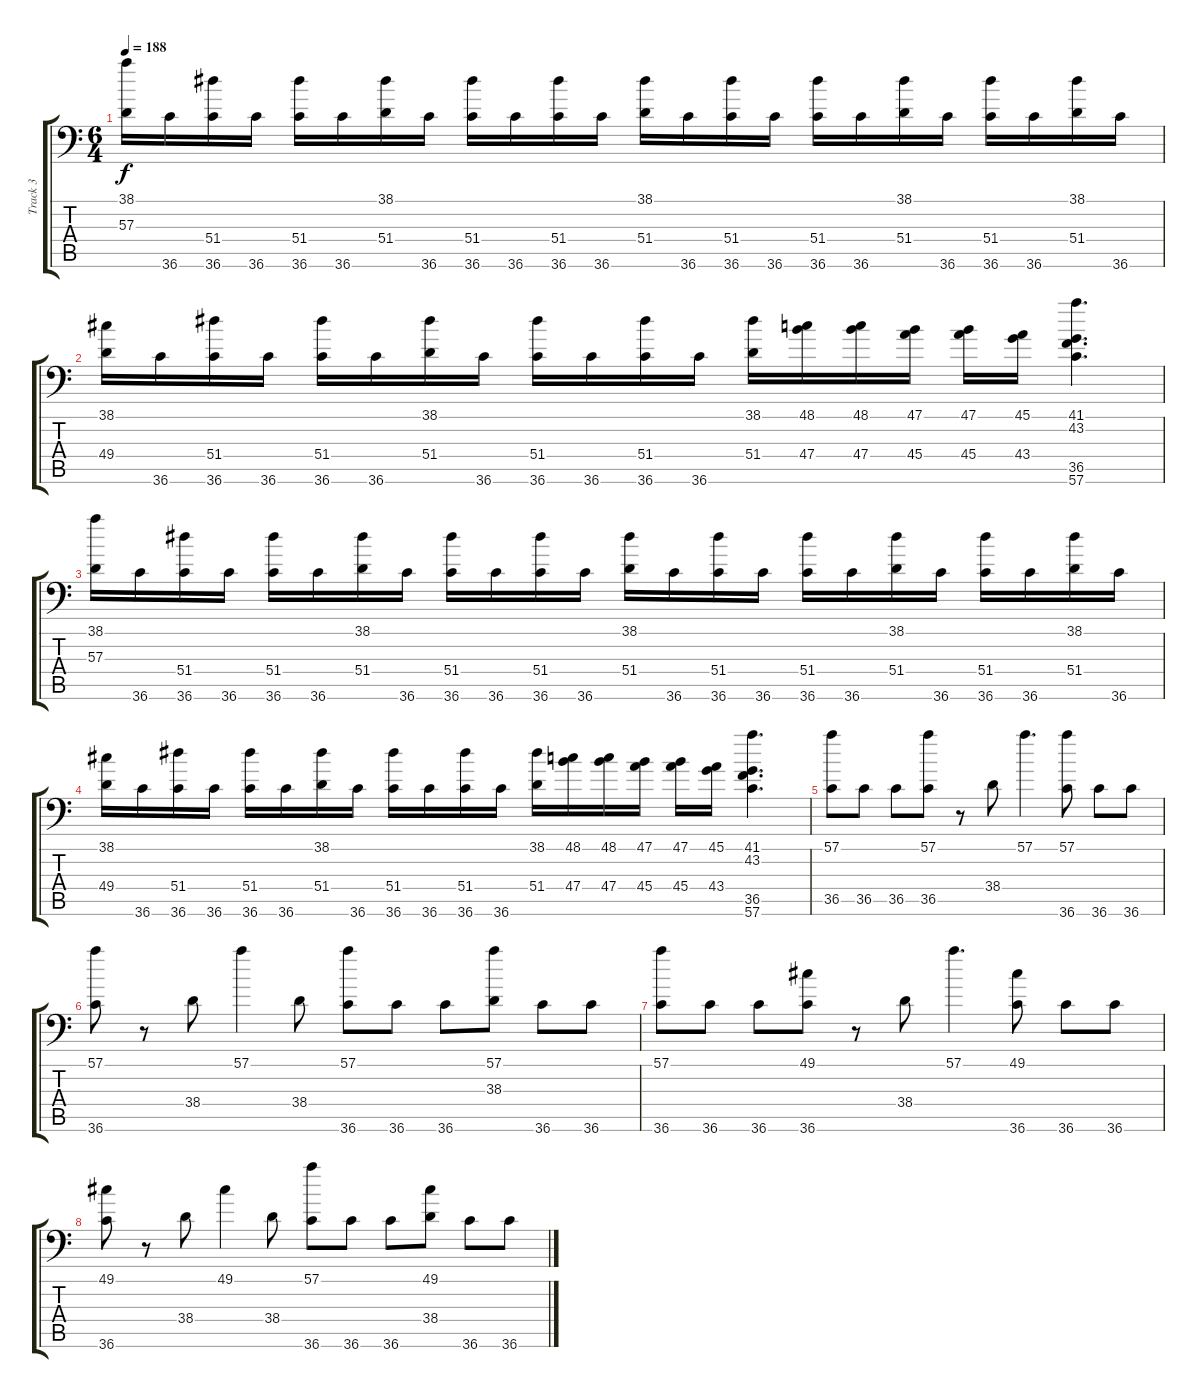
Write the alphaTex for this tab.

\track ("Track 3" "Track 3") {instrument acousticgrandpiano}
\staff {score tabs}
\tuning (C-1 C-1 C-1 C-1 C-1 C-1) {hide}
\ts (6 4)
\tempo 188
\clef f4
\ks c
(38.1 57.3).16{dy f} 36.6.16 (51.4 36.6).16 36.6.16 (51.4 36.6).16 36.6.16 (38.1 51.4).16 36.6.16 (51.4 36.6).16 36.6.16 (51.4 36.6).16 36.6.16 (38.1 51.4).16 36.6.16 (51.4 36.6).16 36.6.16 (51.4 36.6).16 36.6.16 (38.1 51.4).16 36.6.16 (51.4 36.6).16 36.6.16 (38.1 51.4).16 36.6.16 |
(38.1 49.4).16 36.6.16 (51.4 36.6).16 36.6.16 (51.4 36.6).16 36.6.16 (38.1 51.4).16 36.6.16 (51.4 36.6).16 36.6.16 (51.4 36.6).16 36.6.16 (38.1 51.4).16 (48.1 47.4).16 (48.1 47.4).16 (47.1 45.4).16 (47.1 45.4).16 (45.1 43.4).16 (41.1 43.2 36.5 57.6).4{d} |
(38.1 57.3).16 36.6.16 (51.4 36.6).16 36.6.16 (51.4 36.6).16 36.6.16 (38.1 51.4).16 36.6.16 (51.4 36.6).16 36.6.16 (51.4 36.6).16 36.6.16 (38.1 51.4).16 36.6.16 (51.4 36.6).16 36.6.16 (51.4 36.6).16 36.6.16 (38.1 51.4).16 36.6.16 (51.4 36.6).16 36.6.16 (38.1 51.4).16 36.6.16 |
(38.1 49.4).16 36.6.16 (51.4 36.6).16 36.6.16 (51.4 36.6).16 36.6.16 (38.1 51.4).16 36.6.16 (51.4 36.6).16 36.6.16 (51.4 36.6).16 36.6.16 (38.1 51.4).16 (48.1 47.4).16 (48.1 47.4).16 (47.1 45.4).16 (47.1 45.4).16 (45.1 43.4).16 (41.1 43.2 36.5 57.6).4{d} |
(57.1 36.5).8 36.5.8 36.5.8 (57.1 36.5).8 r.8 38.4.8 57.1.4{d} (57.1 36.6).8 36.6.8 36.6.8 |
(57.1 36.6).8 r.8 38.4.8 57.1.4 38.4.8 (57.1 36.6).8 36.6.8 36.6.8 (57.1 38.3).8 36.6.8 36.6.8 |
(57.1 36.6).8 36.6.8 36.6.8 (49.1 36.6).8 r.8 38.4.8 57.1.4{d} (49.1 36.6).8 36.6.8 36.6.8 |
(49.1 36.6).8 r.8 38.4.8 49.1.4 38.4.8 (57.1 36.6).8 36.6.8 36.6.8 (49.1 38.4).8 36.6.8 36.6.8
